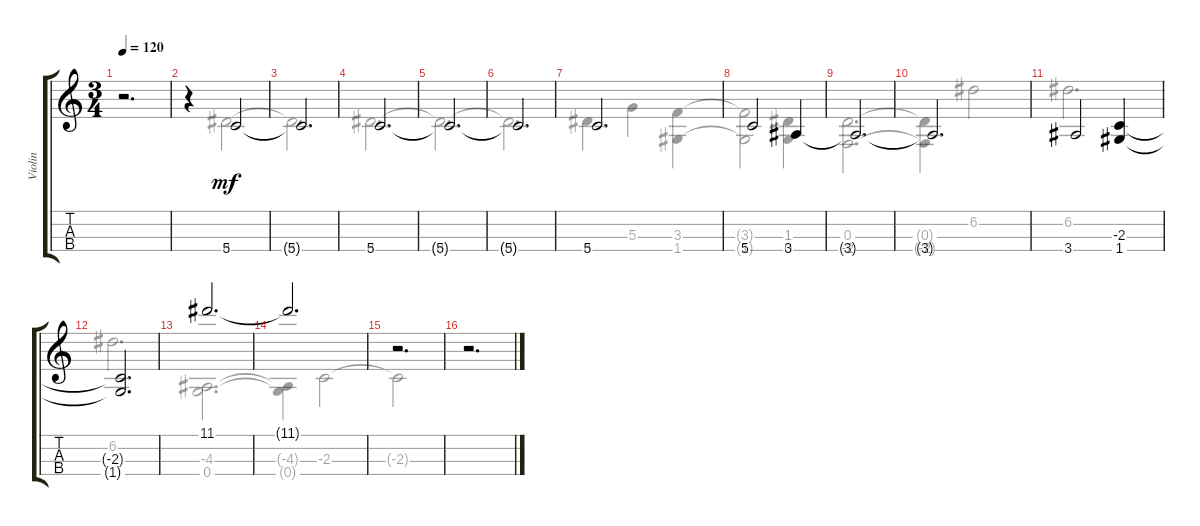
\track ("Violin" "Violin") {instrument stringensemble1}
\staff {score tabs}
\tuning (E5 A4 D4 G3) {hide}
\voice
\ts (3 4)
\tempo 120
\clef g2
\ks aminor
r.2{d dy mf} |
r.4 5.4.2 |
5.4{t}.2{d} |
5.4.2{d} |
5.4{t}.2{d} |
5.4{t}.2{d} |
5.4.2{d} |
5.4.2 3.4.4 |
3.4{t}.2{d} |
3.4{t}.2{d} |
3.4.2 (-2.3 1.4).4 |
(-2.3{t} 1.4{t}).2{d} |
11.1.2{d} |
11.1{t}.2{d} |
r.2{d} |
r.2{d}
\voice
\clef g2
\ottava regular
\simile none
\ks aminor
|
r.4 8.4.2 |
8.4{t}.2{d} |
8.4.2{d} |
8.4{t}.2{d} |
8.4{t}.2{d} |
8.4.4 5.3.4 (3.3 1.4).4 |
(3.3{t} 1.4{t}).2 (1.3 0.4).4 |
(0.3 -2.4).2{d} |
(0.3{t} -2.4{t}).4 6.2.2 |
6.2.2{d} |
6.2.2{d} |
(-4.3 0.4).2{d} |
(-4.3{t} 0.4{t}).4 -2.3.2 |
-2.3{t}.2 |
